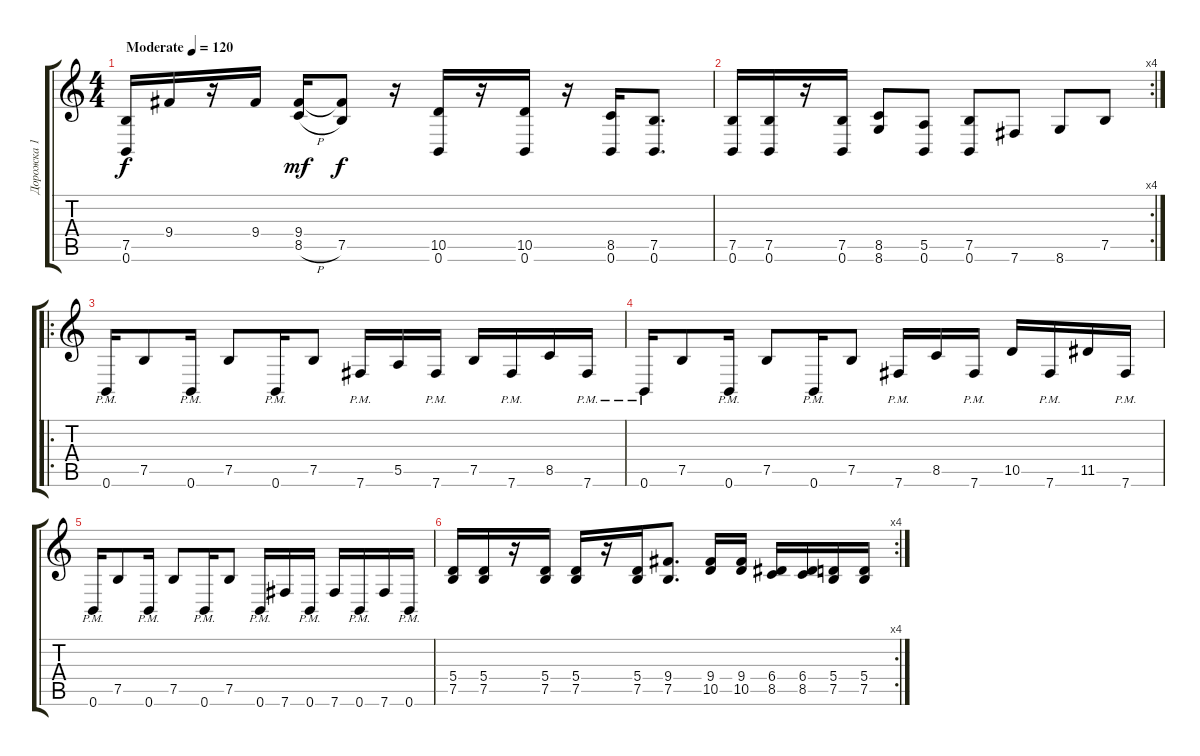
\track ("Дорожка 1" "Дорожка 1") {instrument overdrivenguitar}
\staff {score tabs}
\tuning (B3 Gb3 D3 A2 E2 B1) {hide}
\ts (4 4)
\tempo (120 "Moderate")
\clef g2
\ks c
(7.5 0.6).16{dy f instrument overdrivenguitar} 9.4.16 r.16 9.4.16 (9.4 8.5{h}).16{dy mf} (9.4{t} 7.5).8{dy f} r.16 (10.5 0.6).16 r.16 (10.5 0.6).16 r.16 (8.5 0.6).16 (7.5 0.6).8{d} |
\rc 4
(7.5 0.6).16 (7.5 0.6).16 r.16 (7.5 0.6).16 (8.5 8.6).8 (5.5 0.6).8 (7.5 0.6).8 7.6.8 8.6.8 7.5.8 |
\ro
0.6{pm}.16 7.5.8 0.6{pm}.16 7.5.8 0.6{pm}.16 7.5.8 7.6{pm}.16 5.5.16 7.6{pm}.16 7.5.16 7.6{pm}.16 8.5.16 7.6{pm}.16 |
0.6{pm}.16 7.5.8 0.6{pm}.16 7.5.8 0.6{pm}.16 7.5.8 7.6{pm}.16 8.5.16 7.6{pm}.16 10.5.16 7.6{pm}.16 11.5.16 7.6{pm}.16 |
0.6{pm}.16 7.5.8 0.6{pm}.16 7.5.8 0.6{pm}.16 7.5.8 0.6{pm}.16 7.6.16 0.6{pm}.16 7.6.16 0.6{pm}.16 7.6.16 0.6{pm}.16 |
\rc 4
(5.4 7.5).16 (5.4 7.5).16 r.16 (5.4 7.5).16 (5.4 7.5).16 r.16 (5.4 7.5).16 (9.4 7.5).8{d} (9.4 10.5).16 (9.4 10.5).16 (6.4 8.5).16 (6.4 8.5).16 (5.4 7.5).16 (5.4 7.5).16
